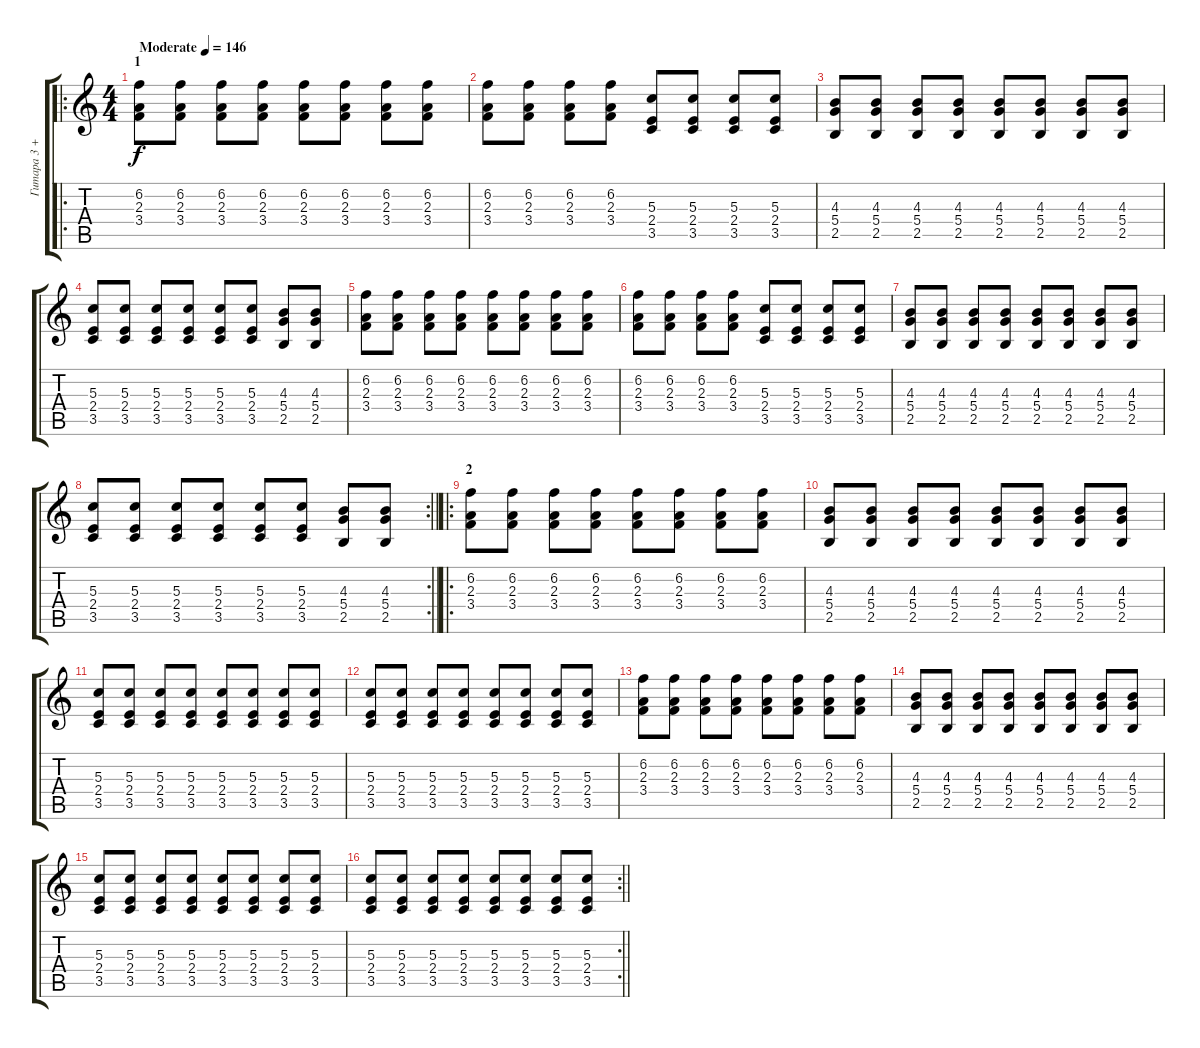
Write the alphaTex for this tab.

\track ("Гитара 3 + B" "Гитара 3 +") {instrument distortionguitar}
\staff {score tabs}
\tuning (E4 B3 G3 D3 A2 E2) {hide}
\ro
\ts (4 4)
\section ("" "1")
\tempo (146 "Moderate")
\clef g2
\ks c
(6.2 2.3 3.4).8{dy f instrument distortionguitar} (6.2 2.3 3.4).8 (6.2 2.3 3.4).8 (6.2 2.3 3.4).8 (6.2 2.3 3.4).8 (6.2 2.3 3.4).8 (6.2 2.3 3.4).8 (6.2 2.3 3.4).8 |
(6.2 2.3 3.4).8 (6.2 2.3 3.4).8 (6.2 2.3 3.4).8 (6.2 2.3 3.4).8 (5.3 2.4 3.5).8 (5.3 2.4 3.5).8 (5.3 2.4 3.5).8 (5.3 2.4 3.5).8 |
(4.3 5.4 2.5).8 (4.3 5.4 2.5).8 (4.3 5.4 2.5).8 (4.3 5.4 2.5).8 (4.3 5.4 2.5).8 (4.3 5.4 2.5).8 (4.3 5.4 2.5).8 (4.3 5.4 2.5).8 |
(5.3 2.4 3.5).8 (5.3 2.4 3.5).8 (5.3 2.4 3.5).8 (5.3 2.4 3.5).8 (5.3 2.4 3.5).8 (5.3 2.4 3.5).8 (4.3 5.4 2.5).8 (4.3 5.4 2.5).8 |
(6.2 2.3 3.4).8 (6.2 2.3 3.4).8 (6.2 2.3 3.4).8 (6.2 2.3 3.4).8 (6.2 2.3 3.4).8 (6.2 2.3 3.4).8 (6.2 2.3 3.4).8 (6.2 2.3 3.4).8 |
(6.2 2.3 3.4).8 (6.2 2.3 3.4).8 (6.2 2.3 3.4).8 (6.2 2.3 3.4).8 (5.3 2.4 3.5).8 (5.3 2.4 3.5).8 (5.3 2.4 3.5).8 (5.3 2.4 3.5).8 |
(4.3 5.4 2.5).8 (4.3 5.4 2.5).8 (4.3 5.4 2.5).8 (4.3 5.4 2.5).8 (4.3 5.4 2.5).8 (4.3 5.4 2.5).8 (4.3 5.4 2.5).8 (4.3 5.4 2.5).8 |
\rc 2
\barLineRight lightlight
(5.3 2.4 3.5).8 (5.3 2.4 3.5).8 (5.3 2.4 3.5).8 (5.3 2.4 3.5).8 (5.3 2.4 3.5).8 (5.3 2.4 3.5).8 (4.3 5.4 2.5).8 (4.3 5.4 2.5).8 |
\ro
\section ("" "2")
(6.2 2.3 3.4).8 (6.2 2.3 3.4).8 (6.2 2.3 3.4).8 (6.2 2.3 3.4).8 (6.2 2.3 3.4).8 (6.2 2.3 3.4).8 (6.2 2.3 3.4).8 (6.2 2.3 3.4).8 |
(4.3 5.4 2.5).8 (4.3 5.4 2.5).8 (4.3 5.4 2.5).8 (4.3 5.4 2.5).8 (4.3 5.4 2.5).8 (4.3 5.4 2.5).8 (4.3 5.4 2.5).8 (4.3 5.4 2.5).8 |
(5.3 2.4 3.5).8 (5.3 2.4 3.5).8 (5.3 2.4 3.5).8 (5.3 2.4 3.5).8 (5.3 2.4 3.5).8 (5.3 2.4 3.5).8 (5.3 2.4 3.5).8 (5.3 2.4 3.5).8 |
(5.3 2.4 3.5).8 (5.3 2.4 3.5).8 (5.3 2.4 3.5).8 (5.3 2.4 3.5).8 (5.3 2.4 3.5).8 (5.3 2.4 3.5).8 (5.3 2.4 3.5).8 (5.3 2.4 3.5).8 |
(6.2 2.3 3.4).8 (6.2 2.3 3.4).8 (6.2 2.3 3.4).8 (6.2 2.3 3.4).8 (6.2 2.3 3.4).8 (6.2 2.3 3.4).8 (6.2 2.3 3.4).8 (6.2 2.3 3.4).8 |
(4.3 5.4 2.5).8 (4.3 5.4 2.5).8 (4.3 5.4 2.5).8 (4.3 5.4 2.5).8 (4.3 5.4 2.5).8 (4.3 5.4 2.5).8 (4.3 5.4 2.5).8 (4.3 5.4 2.5).8 |
(5.3 2.4 3.5).8 (5.3 2.4 3.5).8 (5.3 2.4 3.5).8 (5.3 2.4 3.5).8 (5.3 2.4 3.5).8 (5.3 2.4 3.5).8 (5.3 2.4 3.5).8 (5.3 2.4 3.5).8 |
\rc 2
\barLineRight lightlight
(5.3 2.4 3.5).8 (5.3 2.4 3.5).8 (5.3 2.4 3.5).8 (5.3 2.4 3.5).8 (5.3 2.4 3.5).8 (5.3 2.4 3.5).8 (5.3 2.4 3.5).8 (5.3 2.4 3.5).8
